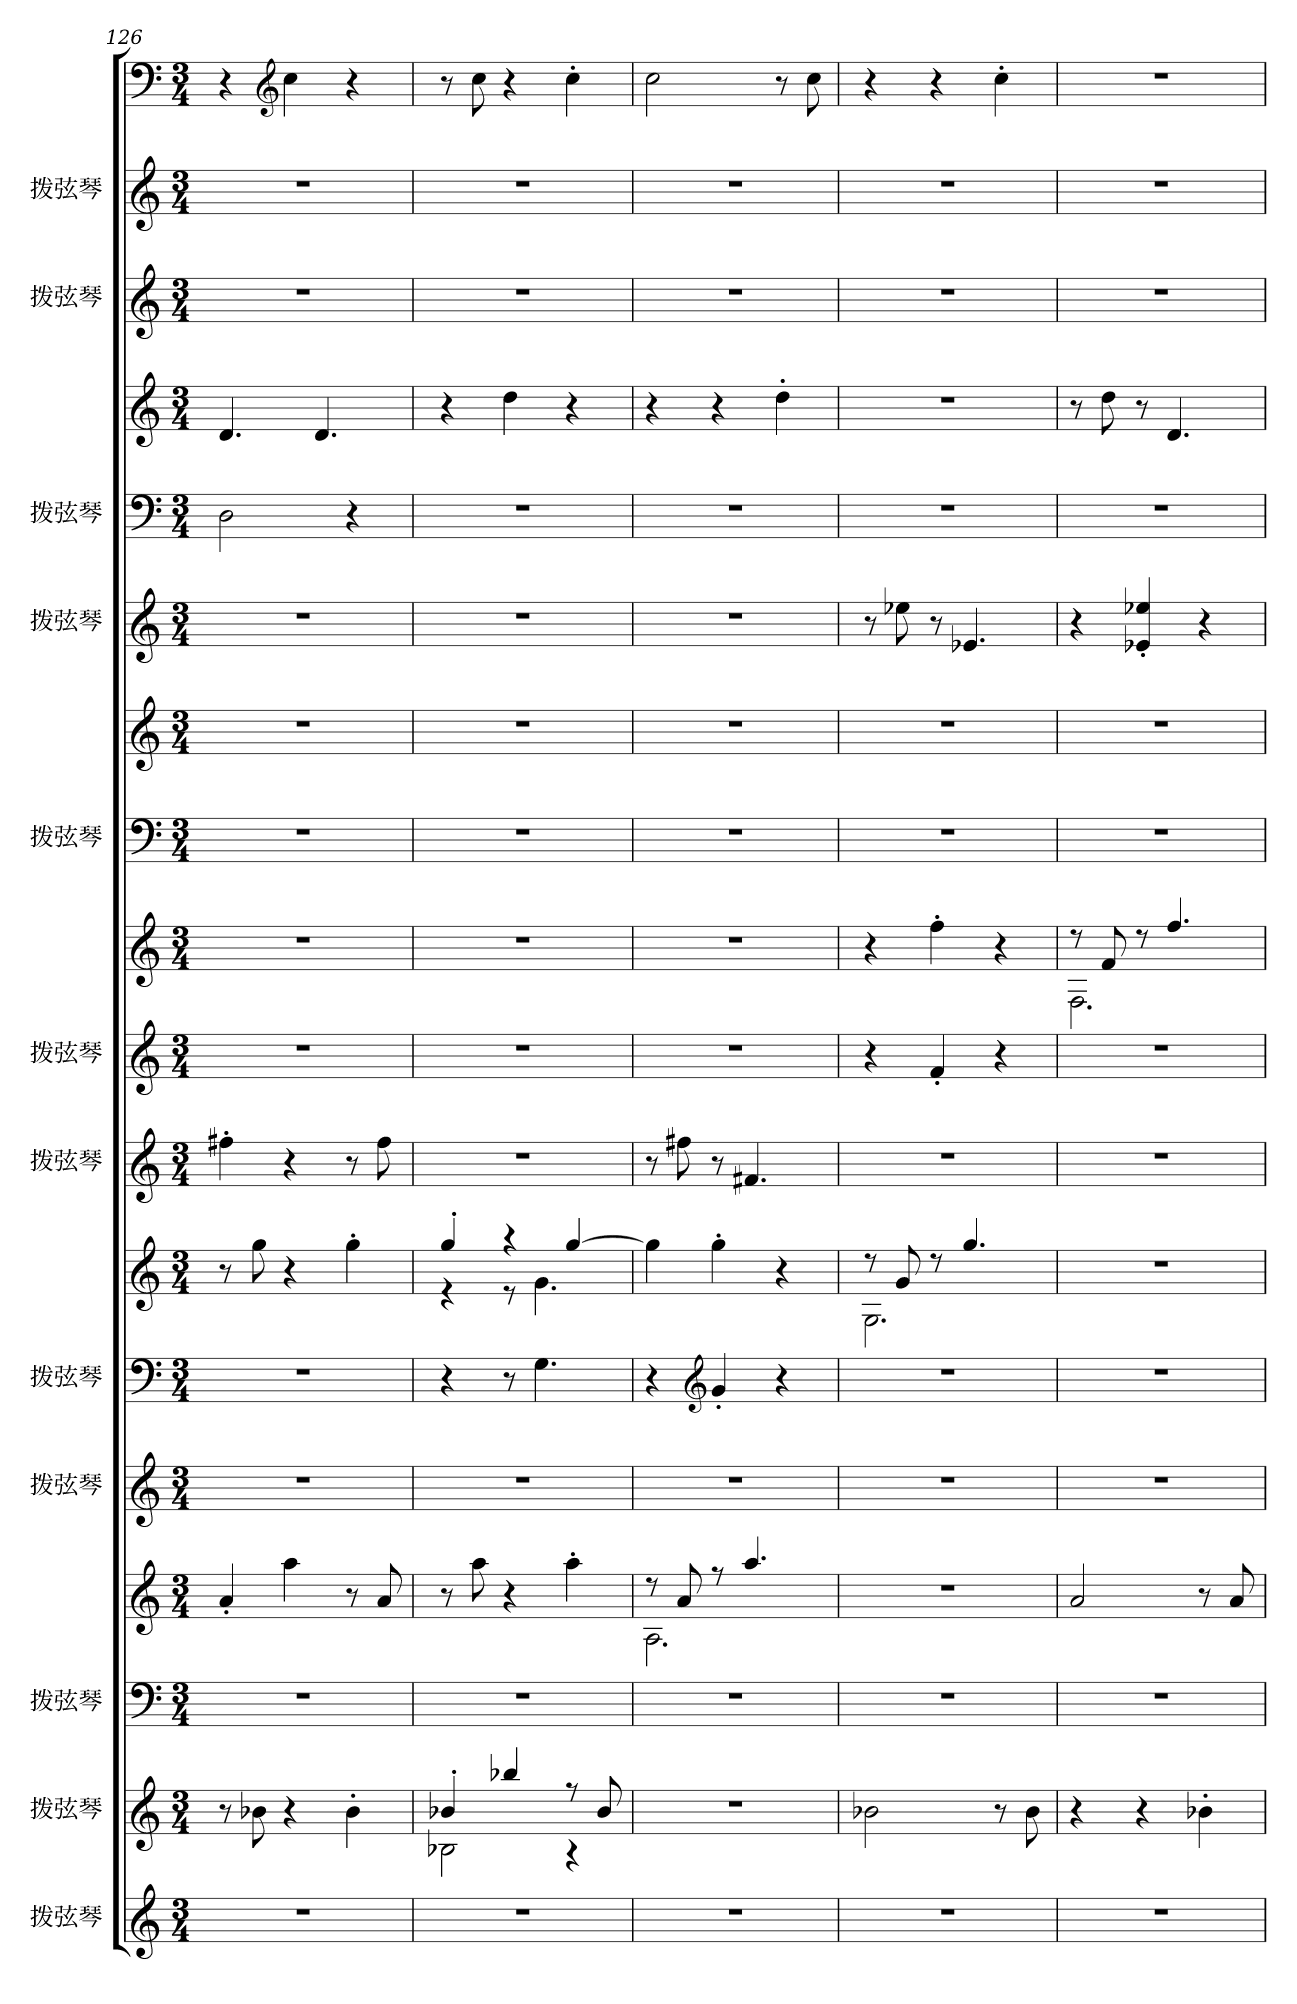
**kern	**kern	**kern	**kern	**kern	**kern	**kern	**kern	**kern	**kern	**kern	**kern	**kern	**kern	**kern	**kern	**kern	**kern
*part12	*part11	*part10	*part10	*part9	*part8	*part8	*part7	*part6	*part6	*part5	*part5	*part4	*part3	*part3	*part2	*part1	*part1
*staff18	*staff17	*staff16	*staff15	*staff14	*staff13	*staff12	*staff11	*staff10	*staff9	*staff8	*staff7	*staff6	*staff5	*staff4	*staff3	*staff2	*staff1
*I"拨弦琴	*I"拨弦琴	*I"拨弦琴	*	*I"拨弦琴	*I"拨弦琴	*	*I"拨弦琴	*I"拨弦琴	*	*I"拨弦琴	*	*I"拨弦琴	*I"拨弦琴	*	*I"拨弦琴	*I"拨弦琴	*
!!LO:PB:g=z
*clefG2	*clefG2	*clefF4	*clefG2	*clefG2	*clefF4	*clefG2	*clefG2	*clefG2	*clefG2	*clefF4	*clefG2	*clefG2	*clefF4	*clefG2	*clefG2	*clefG2	*clefF4
*k[]	*k[]	*k[]	*k[]	*k[]	*k[]	*k[]	*k[]	*k[]	*k[]	*k[]	*k[]	*k[]	*k[]	*k[]	*k[]	*k[]	*k[]
*M3/4	*M3/4	*M3/4	*M3/4	*M3/4	*M3/4	*M3/4	*M3/4	*M3/4	*M3/4	*M3/4	*M3/4	*M3/4	*M3/4	*M3/4	*M3/4	*M3/4	*M3/4
=126	=126	=126	=126	=126	=126	=126	=126	=126	=126	=126	=126	=126	=126	=126	=126	=126	=126
2.r	8r	2.r	4a'/	2.r	2.r	8r	4ff#X'\	2.r	2.r	2.r	2.r	2.r	2D\	4.d/	2.r	2.r	4r
.	8b-X\	.	.	.	.	8gg\	.	.	.	.	.	.	.	.	.	.	.
*	*	*	*	*	*	*	*	*	*	*	*	*	*	*	*	*	*clefG2
.	4r	.	4aa\	.	.	4r	4r	.	.	.	.	.	.	.	.	.	4cc\
.	.	.	.	.	.	.	.	.	.	.	.	.	.	4.d/	.	.	.
.	4b-'\	.	8r	.	.	4gg'\	8r	.	.	.	.	.	4r	.	.	.	4r
.	.	.	8a/	.	.	.	8ff#\	.	.	.	.	.	.	.	.	.	.
=127	=127	=127	=127	=127	=127	=127	=127	=127	=127	=127	=127	=127	=127	=127	=127	=127	=127
*	*^	*	*	*	*	*^	*	*	*	*	*	*	*	*	*	*	*
2.r	4b-X'/	2B-X\	2.r	8r	2.r	4r	4gg'/	4r	2.r	2.r	2.r	2.r	2.r	2.r	2.r	4r	2.r	2.r	8r
.	.	.	.	8aa\	.	.	.	.	.	.	.	.	.	.	.	.	.	.	8cc\
.	4bb-X/	.	.	4r	.	8r	4r	8r	.	.	.	.	.	.	.	4dd\	.	.	4r
.	.	.	.	.	.	4.G\	.	4.g\	.	.	.	.	.	.	.	.	.	.	.
.	8r	4r	.	4aa'\	.	.	[4gg/	.	.	.	.	.	.	.	.	4r	.	.	4cc'\
.	8b-/	.	.	.	.	.	.	.	.	.	.	.	.	.	.	.	.	.	.
*	*v	*v	*	*	*	*	*v	*v	*	*	*	*	*	*	*	*	*	*	*
=128	=128	=128	=128	=128	=128	=128	=128	=128	=128	=128	=128	=128	=128	=128	=128	=128	=128
*	*	*	*^	*	*	*	*	*	*	*	*	*	*	*	*	*	*
2.r	2.r	2.r	8r	2.A\	2.r	4r	4gg\]	8r	2.r	2.r	2.r	2.r	2.r	2.r	4r	2.r	2.r	2cc\
.	.	.	8a/	.	.	.	.	8ff#X\	.	.	.	.	.	.	.	.	.	.
*	*	*	*	*	*	*clefG2	*	*	*	*	*	*	*	*	*	*	*	*
.	.	.	8r	.	.	4g'/	4gg'\	8r	.	.	.	.	.	.	4r	.	.	.
.	.	.	4.aa/	.	.	.	.	4.f#X/	.	.	.	.	.	.	.	.	.	.
.	.	.	.	.	.	4r	4r	.	.	.	.	.	.	.	4dd'\	.	.	8r
.	.	.	.	.	.	.	.	.	.	.	.	.	.	.	.	.	.	8cc\
*	*	*	*v	*v	*	*	*	*	*	*	*	*	*	*	*	*	*	*
=129	=129	=129	=129	=129	=129	=129	=129	=129	=129	=129	=129	=129	=129	=129	=129	=129	=129
*	*	*	*	*	*	*^	*	*	*	*	*	*	*	*	*	*	*
2.r	2b-X\	2.r	2.r	2.r	2.r	8r	2.G\	2.r	4r	4r	2.r	2.r	8r	2.r	2.r	2.r	2.r	4r
.	.	.	.	.	.	8g/	.	.	.	.	.	.	8ee-X\	.	.	.	.	.
.	.	.	.	.	.	8r	.	.	4f'/	4ff'\	.	.	8r	.	.	.	.	4r
.	.	.	.	.	.	4.gg/	.	.	.	.	.	.	4.e-X/	.	.	.	.	.
.	8r	.	.	.	.	.	.	.	4r	4r	.	.	.	.	.	.	.	4cc'\
.	8b-\	.	.	.	.	.	.	.	.	.	.	.	.	.	.	.	.	.
*	*	*	*	*	*	*v	*v	*	*	*	*	*	*	*	*	*	*	*
=130	=130	=130	=130	=130	=130	=130	=130	=130	=130	=130	=130	=130	=130	=130	=130	=130	=130
*	*	*	*	*	*	*	*	*	*^	*	*	*	*	*	*	*	*
2.r	4r	2.r	2a/	2.r	2.r	2.r	2.r	2.r	8r	2.F\	2.r	2.r	4r	2.r	8r	2.r	2.r	2.r
.	.	.	.	.	.	.	.	.	8f/	.	.	.	.	.	8dd\	.	.	.
.	4r	.	.	.	.	.	.	.	8r	.	.	.	4e-X/' 4ee-X/'	.	8r	.	.	.
.	.	.	.	.	.	.	.	.	4.ff/	.	.	.	.	.	4.d/	.	.	.
.	4b-X'\	.	8r	.	.	.	.	.	.	.	.	.	4r	.	.	.	.	.
.	.	.	8a/	.	.	.	.	.	.	.	.	.	.	.	.	.	.	.
*	*	*	*	*	*	*	*	*	*v	*v	*	*	*	*	*	*	*	*
=	=	=	=	=	=	=	=	=	=	=	=	=	=	=	=	=	=
*-	*-	*-	*-	*-	*-	*-	*-	*-	*-	*-	*-	*-	*-	*-	*-	*-	*-
